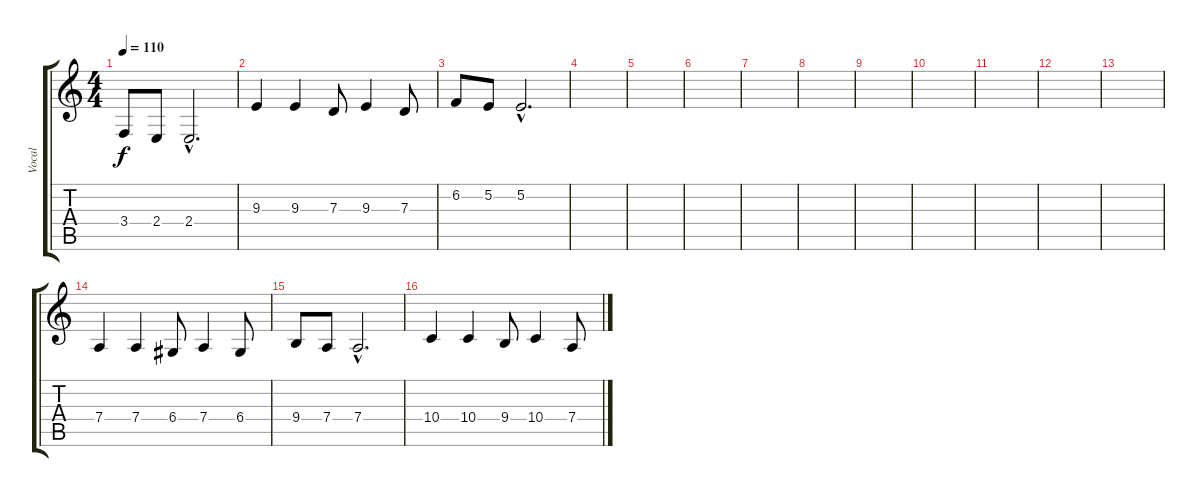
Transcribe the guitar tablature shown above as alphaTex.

\track ("Vocal" "Vocal") {instrument stringensemble1}
\staff {score tabs}
\tuning (E4 B3 G3 D3 A2 E2) {hide}
\ts (4 4)
\tempo 110
\clef g2
\ks c
3.4.8{dy f} 2.4.8 2.4{hac}.2{d} |
9.3.4 9.3.4 7.3.8 9.3.4 7.3.8 |
6.2.8 5.2.8 5.2{hac}.2{d} |
|
|
|
|
|
|
|
|
|
|
7.4.4 7.4.4 6.4.8 7.4.4 6.4.8 |
9.4.8 7.4.8 7.4{hac}.2{d} |
10.4.4 10.4.4 9.4.8 10.4.4 7.4.8
